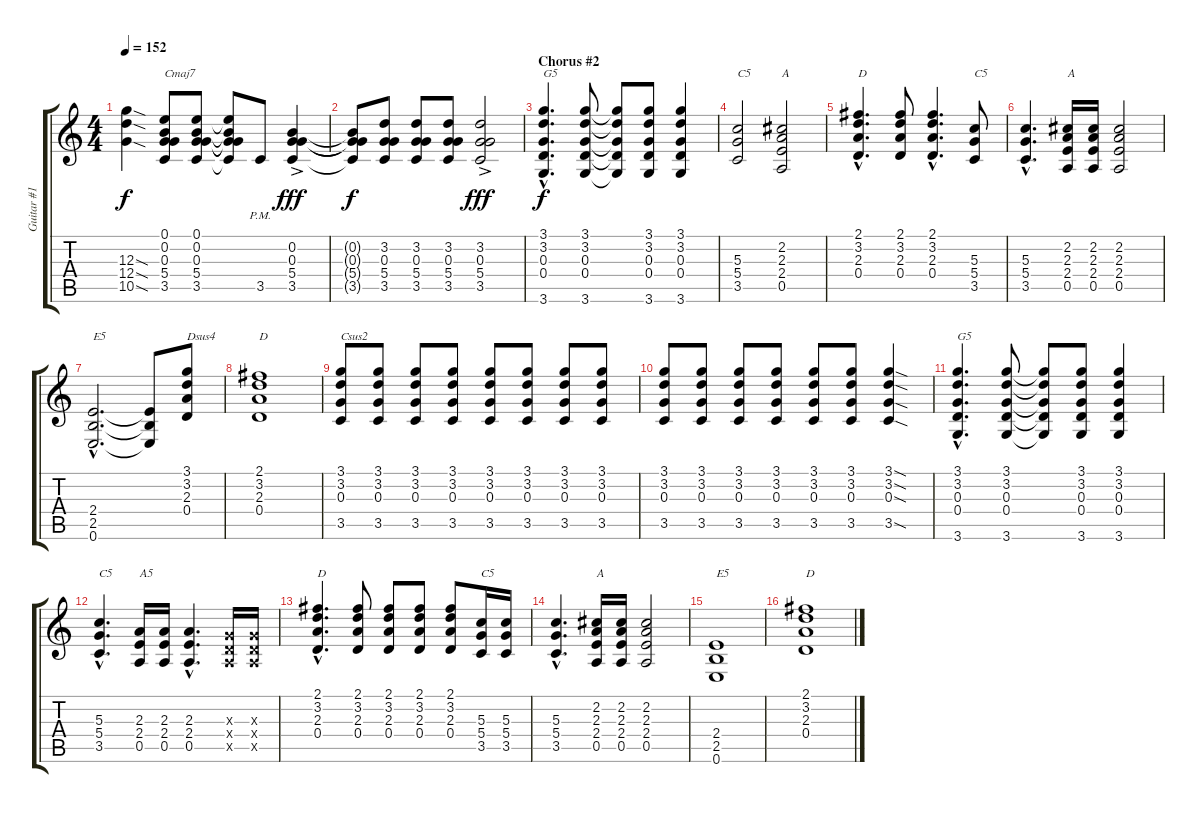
\track ("Guitar #1 - Lead" "Guitar #1 ") {instrument overdrivenguitar}
\staff {score tabs}
\tuning (E4 B3 G3 D3 A2 E2) {hide}
\ts (4 4)
\tempo 152
\clef g2
\ks c
(12.3{sod} 12.4{sod} 10.5{sod}).4{dy f} (0.1 0.2 0.3 5.4 3.5).8{txt "Cmaj7"} (0.1 0.2 0.3 5.4 3.5).8 (0.1{t} 0.2{t} 0.3{t} 5.4{t} 3.5{t}).8 3.5{pm}.8 (0.2 0.3 5.4 3.5{ac}).4{dy fff} |
(0.2{t} 0.3{t} 5.4{t} 3.5{t}).8{dy f} (3.2 0.3 5.4 3.5).8 (3.2 0.3 5.4 3.5).8 (3.2 0.3 5.4 3.5).8 (3.2 0.3 5.4 3.5{ac}).2{dy fff} |
\section ("" "Chorus #2")
(3.1{hac} 3.2{hac} 0.3{hac} 0.4{hac} 3.6{hac}).4{d txt "G5" dy f} (3.1 3.2 0.3 0.4 3.6).8 (3.1{t} 3.2{t} 0.3{t} 0.4{t} 3.6{t}).8 (3.1 3.2 0.3 0.4 3.6).8 (3.1 3.2 0.3 0.4 3.6).4 |
(5.3 5.4 3.5).2{txt "C5"} (2.2 2.3 2.4 0.5).2{txt "A"} |
(2.1{hac} 3.2{hac} 2.3{hac} 0.4{hac}).4{d txt "D"} (2.1 3.2 2.3 0.4).8 (2.1{hac} 3.2{hac} 2.3{hac} 0.4{hac}).4{d} (5.3 5.4 3.5).8{txt "C5"} |
(5.3{hac} 5.4{hac} 3.5{hac}).4{d} (2.2 2.3 2.4 0.5).16{txt "A"} (2.2 2.3 2.4 0.5).16 (2.2 2.3 2.4 0.5).2 |
(2.4{hac} 2.5{hac} 0.6{hac}).2{d txt "E5"} (2.4{t} 2.5{t} 0.6{t}).8 (3.1 3.2 2.3 0.4).8{txt "Dsus4"} |
(2.1 3.2 2.3 0.4).1{txt "D"} |
(3.1 3.2 0.3 3.5).8{txt "Csus2"} (3.1 3.2 0.3 3.5).8 (3.1 3.2 0.3 3.5).8 (3.1 3.2 0.3 3.5).8 (3.1 3.2 0.3 3.5).8 (3.1 3.2 0.3 3.5).8 (3.1 3.2 0.3 3.5).8 (3.1 3.2 0.3 3.5).8 |
(3.1 3.2 0.3 3.5).8 (3.1 3.2 0.3 3.5).8 (3.1 3.2 0.3 3.5).8 (3.1 3.2 0.3 3.5).8 (3.1 3.2 0.3 3.5).8 (3.1 3.2 0.3 3.5).8 (3.1{sod} 3.2{sod} 0.3{sod} 3.5{sod}).4 |
(3.1{hac} 3.2{hac} 0.3{hac} 0.4{hac} 3.6{hac}).4{d txt "G5"} (3.1 3.2 0.3 0.4 3.6).8 (3.1{t} 3.2{t} 0.3{t} 0.4{t} 3.6{t}).8 (3.1 3.2 0.3 0.4 3.6).8 (3.1 3.2 0.3 0.4 3.6).4 |
(5.3{hac} 5.4{hac} 3.5{hac}).4{d txt "C5"} (2.3 2.4 0.5).16{txt "A5"} (2.3 2.4 0.5).16 (2.3{hac} 2.4{hac} 0.5{hac}).4{d} (0.3{x} 0.4{x} 0.5{x}).16 (0.3{x} 0.4{x} 0.5{x}).16 |
(2.1{hac} 3.2{hac} 2.3{hac} 0.4{hac}).4{d txt "D"} (2.1 3.2 2.3 0.4).8 (2.1 3.2 2.3 0.4).8 (2.1 3.2 2.3 0.4).8 (2.1 3.2 2.3 0.4).8 (5.3 5.4 3.5).16{txt "C5"} (5.3 5.4 3.5).16 |
(5.3{hac} 5.4{hac} 3.5{hac}).4{d} (2.2 2.3 2.4 0.5).16{txt "A"} (2.2 2.3 2.4 0.5).16 (2.2 2.3 2.4 0.5).2 |
(2.4 2.5 0.6).1{txt "E5"} |
(2.1 3.2 2.3 0.4).1{txt "D"}
